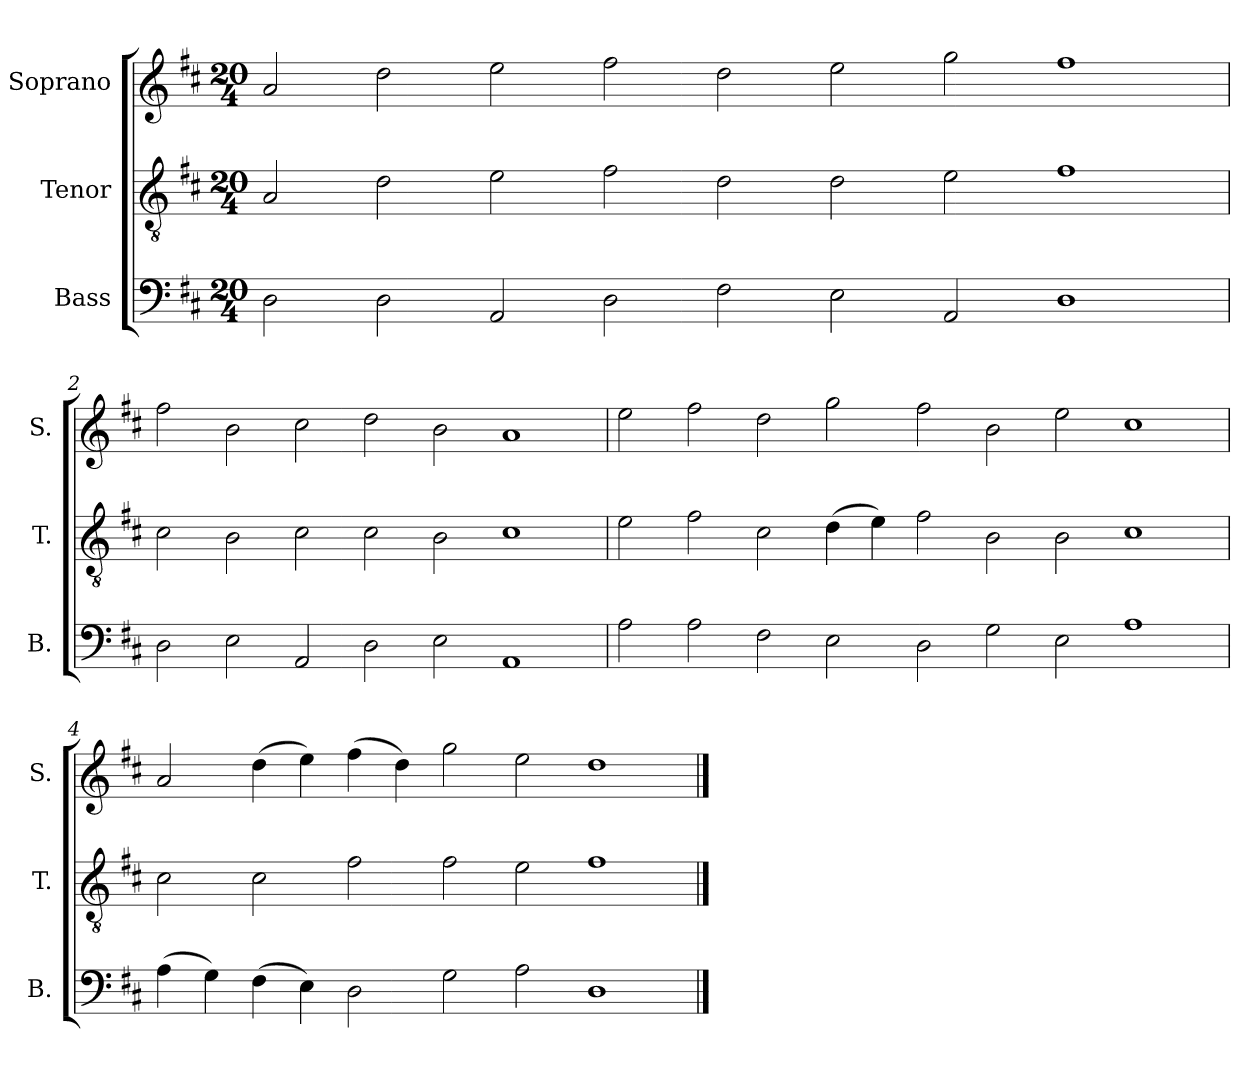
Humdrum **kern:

**kern	**kern	**kern
*part3	*part2	*part1
*staff3	*staff2	*staff1
*I"Bass	*I"Tenor	*I"Soprano
*I'B.	*I'T.	*I'S.
*clefF4	*clefGv2	*clefG2
*k[f#c#]	*k[f#c#]	*k[f#c#]
*D:	*D:	*D:
*M20/4	*M20/4	*M20/4
=1	=1	=1
2D\	2A/	2a/
2D\	2d\	2dd\
2AA/	2e\	2ee\
2D\	2f#\	2ff#\
2F#\	2d\	2dd\
2E\	2d\	2ee\
2AA/	2e\	2gg\
1D	1f#	1ff#
=2	=2	=2
2D\	2c#\	2ff#\
2E\	2B\	2b\
2AA/	2c#\	2cc#\
2D\	2c#\	2dd\
2E\	2B\	2b\
1AA	1c#	1a
=3	=3	=3
2A\	2e\	2ee\
2A\	2f#\	2ff#\
2F#\	2c#\	2dd\
2E\	(4d\	2gg\
.	4e\)	.
2D\	2f#\	2ff#\
2G\	2B\	2b\
2E\	2B\	2ee\
1A	1c#	1cc#
=4	=4	=4
(4A\	2c#\	2a/
4G\)	.	.
(4F#\	2c#\	(4dd\
4E\)	.	4ee\)
2D\	2f#\	(4ff#\
.	.	4dd\)
2G\	2f#\	2gg\
2A\	2e\	2ee\
1D	1f#	1dd
==	==	==
*-	*-	*-
